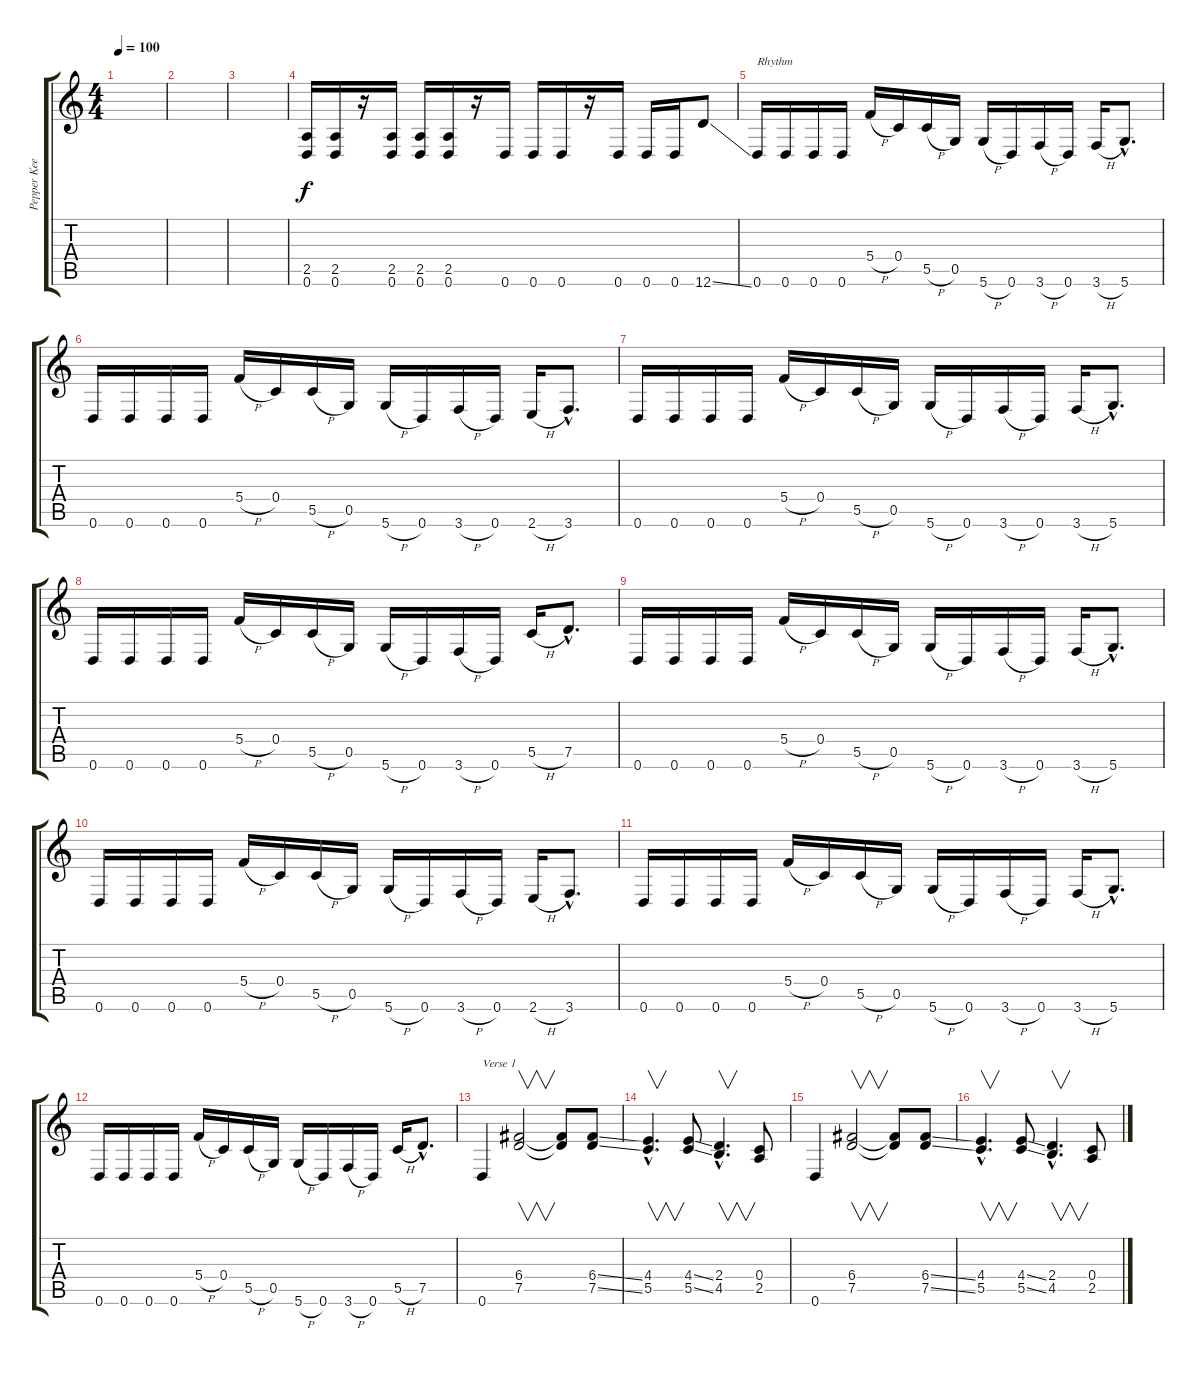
\track ("Pepper Keenan" "Pepper Kee") {instrument overdrivenguitar}
\staff {score tabs}
\tuning (D4 A3 F3 C3 G2 D2) {hide}
\ts (4 4)
\tempo 100
\clef g2
\ks c
|
|
|
(2.5 0.6).16 (2.5 0.6).16 r.16 (2.5 0.6).16 (2.5 0.6).16 (2.5 0.6).16 r.16 0.6.16 0.6.16 0.6.16 r.16 0.6.16 0.6.16 0.6.16 12.6{ss}.8 |
0.6.16{txt "Rhythm"} 0.6.16 0.6.16 0.6.16 5.4{h}.16 0.4.16 5.5{h}.16 0.5.16 5.6{h}.16 0.6.16 3.6{h}.16 0.6.16 3.6{h}.16 5.6{hac}.8{d} |
0.6.16 0.6.16 0.6.16 0.6.16 5.4{h}.16 0.4.16 5.5{h}.16 0.5.16 5.6{h}.16 0.6.16 3.6{h}.16 0.6.16 2.6{h}.16 3.6{hac}.8{d} |
0.6.16 0.6.16 0.6.16 0.6.16 5.4{h}.16 0.4.16 5.5{h}.16 0.5.16 5.6{h}.16 0.6.16 3.6{h}.16 0.6.16 3.6{h}.16 5.6{hac}.8{d} |
0.6.16 0.6.16 0.6.16 0.6.16 5.4{h}.16 0.4.16 5.5{h}.16 0.5.16 5.6{h}.16 0.6.16 3.6{h}.16 0.6.16 5.5{h}.16 7.5{hac}.8{d} |
0.6.16 0.6.16 0.6.16 0.6.16 5.4{h}.16 0.4.16 5.5{h}.16 0.5.16 5.6{h}.16 0.6.16 3.6{h}.16 0.6.16 3.6{h}.16 5.6{hac}.8{d} |
0.6.16 0.6.16 0.6.16 0.6.16 5.4{h}.16 0.4.16 5.5{h}.16 0.5.16 5.6{h}.16 0.6.16 3.6{h}.16 0.6.16 2.6{h}.16 3.6{hac}.8{d} |
0.6.16 0.6.16 0.6.16 0.6.16 5.4{h}.16 0.4.16 5.5{h}.16 0.5.16 5.6{h}.16 0.6.16 3.6{h}.16 0.6.16 3.6{h}.16 5.6{hac}.8{d} |
0.6.16 0.6.16 0.6.16 0.6.16 5.4{h}.16 0.4.16 5.5{h}.16 0.5.16 5.6{h}.16 0.6.16 3.6{h}.16 0.6.16 5.5{h}.16 7.5{hac}.8{d} |
0.6.4{txt "Verse 1"} (6.4 7.5).2{v} (6.4{t} 7.5{t}).8 (6.4{ss} 7.5{ss}).8 |
(4.4{hac} 5.5{hac}).4{v d} (4.4{ss} 5.5{ss}).8 (2.4{hac} 4.5{hac}).4{v d} (0.4 2.5).8 |
0.6.4 (6.4 7.5).2{v} (6.4{t} 7.5{t}).8 (6.4{ss} 7.5{ss}).8 |
(4.4{hac} 5.5{hac}).4{v d} (4.4{ss} 5.5{ss}).8 (2.4{hac} 4.5{hac}).4{v d} (0.4 2.5).8
